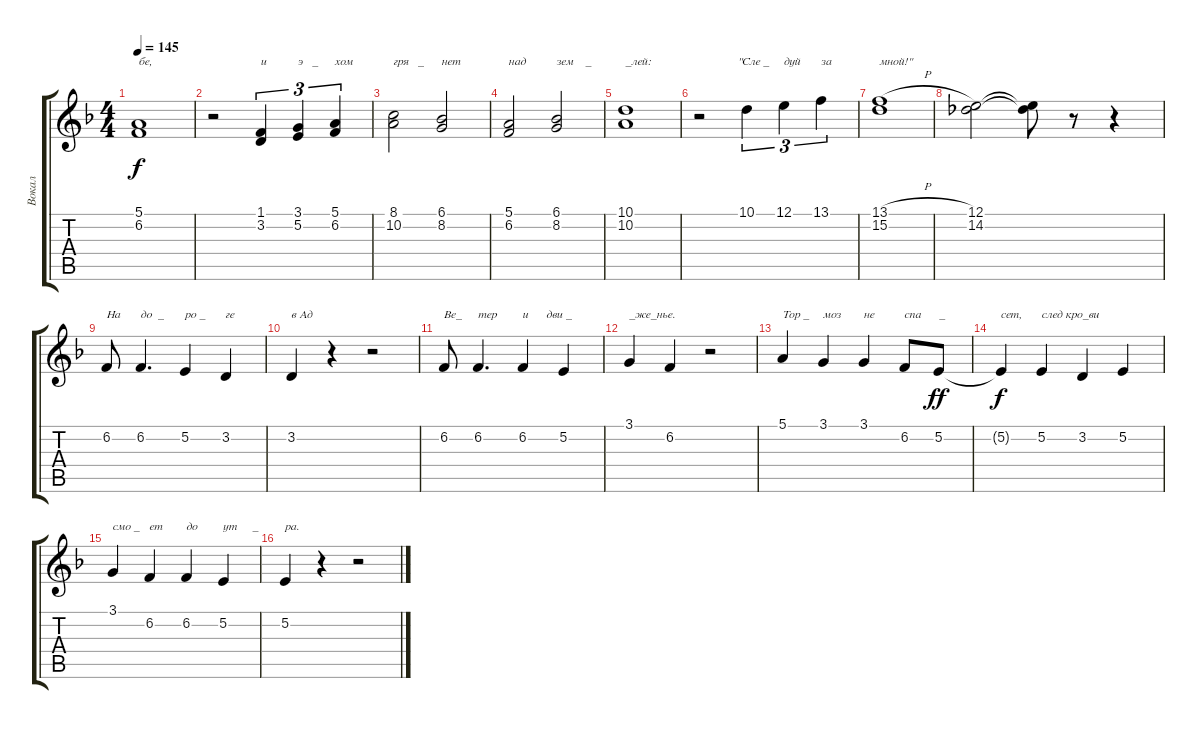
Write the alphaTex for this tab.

\track ("Вокал" "Вокал") {instrument fx5brightness}
\staff {score tabs}
\tuning (E4 B3 G3 D3 A2 E2) {hide}
\ts (4 4)
\tempo 145
\clef g2
\ks dminor
(5.1 6.2).1{txt "бе," dy f} |
r.2 (1.1 3.2).4{tu (3 2) txt "и"} (3.1 5.2).4{tu (3 2) txt "э   _"} (5.1 6.2).4{tu (3 2) txt "хом"} |
(8.1 10.2).2{txt "гря   _"} (6.1 8.2).2{txt "нет"} |
(5.1 6.2).2{txt "над"} (6.1 8.2).2{txt "зем    _"} |
(10.1 10.2).1{txt "_лей:"} |
r.2{txt "             \"Сле _"} 10.1.4{tu (3 2)} 12.1.4{tu (3 2) txt "дуй"} 13.1.4{tu (3 2) txt "за"} |
(13.1{h} 15.2).1{txt "мной!\""} |
(12.1 14.2).2 (12.1{t} 14.2{t}).8 r.8 r.4 |
6.2.8{txt "На"} 6.2.4{d txt "до  _"} 5.2.4{txt "ро _"} 3.2.4{txt "ге"} |
3.2.4{txt "в Ад"} r.4 r.2 |
6.2.8{txt "Ве_"} 6.2.4{d txt "тер"} 6.2.4{txt "и      дви _"} 5.2.4 |
3.1.4{txt "_же_нье."} 6.2.4 r.2 |
5.1.4{txt "Тор _"} 3.1.4{txt "моз"} 3.1.4{txt "не"} 6.2.8{txt "спа      _"} 5.2.8{dy ff} |
5.2{t}.4{txt "сет," dy f} 5.2.4{txt "след кро_ви"} 3.2.4 5.2.4 |
3.1.4{txt "смо _"} 6.2.4{txt "ет"} 6.2.4{txt "до"} 5.2.4{txt "ут     _"} |
5.2.4{txt "ра."} r.4 r.2
